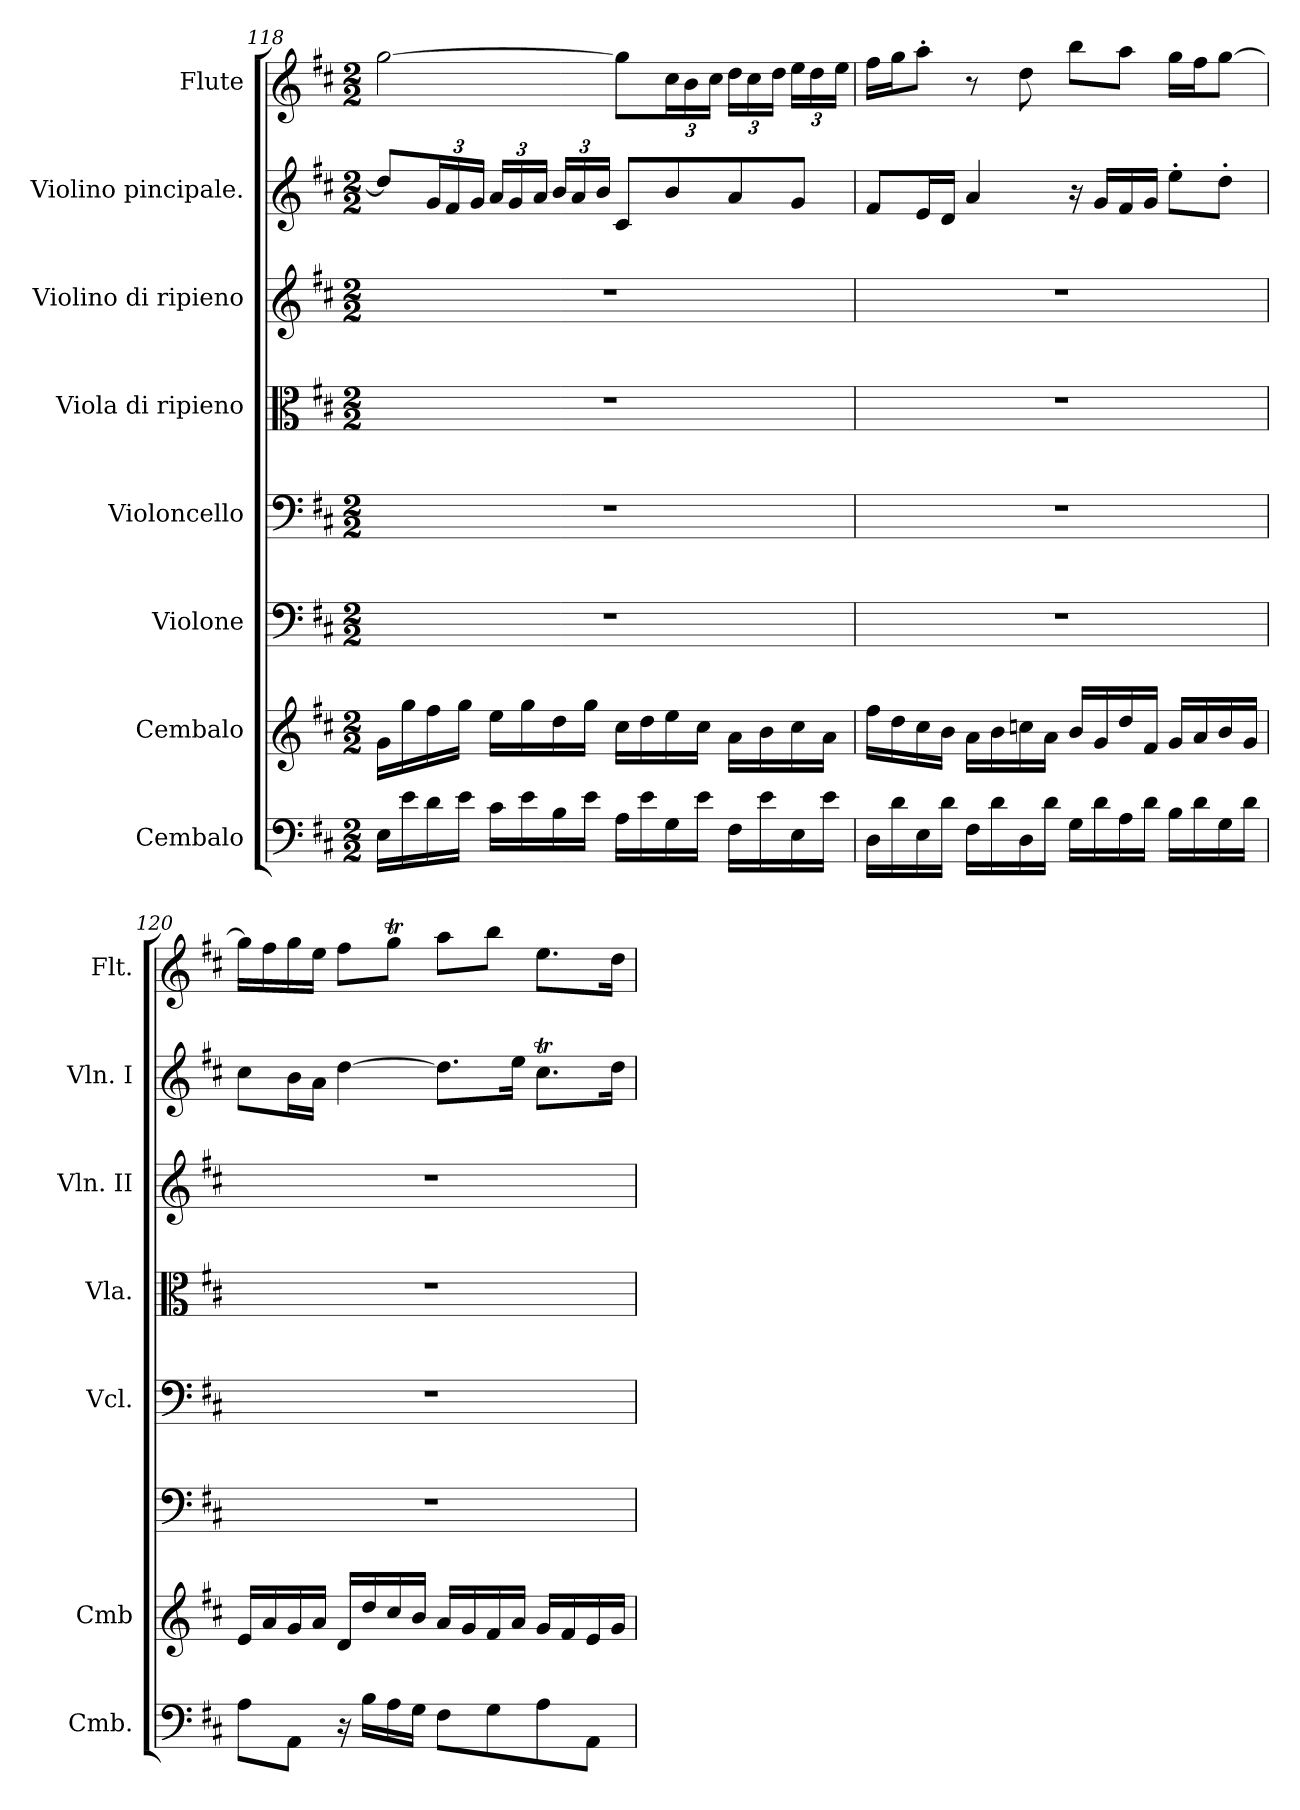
**kern	**kern	**kern	**kern	**kern	**kern	**kern	**kern
*part8	*part7	*part6	*part5	*part4	*part3	*part2	*part1
*staff8	*staff7	*staff6	*staff5	*staff4	*staff3	*staff2	*staff1
*I"Cembalo	*I"Cembalo	*I"Violone	*I"Violoncello	*I"Viola di ripieno	*I"Violino di ripieno	*I"Violino pincipale.	*I"Flute
*I'Cmb.	*I'Cmb	*	*I'Vcl.	*I'Vla.	*I'Vln. II	*I'Vln. I	*I'Flt.
!!LO:LB:g=z
*clefF4	*clefG2	*clefF4	*clefF4	*clefC3	*clefG2	*clefG2	*clefG2
*	*	*ITrd7c12	*	*	*	*	*
*k[f#c#]	*k[f#c#]	*k[f#c#]	*k[f#c#]	*k[f#c#]	*k[f#c#]	*k[f#c#]	*k[f#c#]
*D:	*D:	*D:	*D:	*D:	*D:	*D:	*D:
*M2/2	*M2/2	*M2/2	*M2/2	*M2/2	*M2/2	*M2/2	*M2/2
=118	=118	=118	=118	=118	=118	=118	=118
16E\LL	16g\LL	1r	1r	1r	1r	8dd/L]	[2gg\
16e\	16gg\	.	.	.	.	.	.
*	*	*	*	*	*	*Xbrackettup	*
16d\	16ff#\	.	.	.	.	24g/L	.
.	.	.	.	.	.	24f#/	.
16e\JJ	16gg\JJ	.	.	.	.	.	.
.	.	.	.	.	.	24g/JJ	.
16c#\LL	16ee\LL	.	.	.	.	24a/LL	.
.	.	.	.	.	.	24g/	.
16e\	16gg\	.	.	.	.	.	.
.	.	.	.	.	.	24a/JJ	.
16B\	16dd\	.	.	.	.	24b/LL	.
.	.	.	.	.	.	24a/	.
16e\JJ	16gg\JJ	.	.	.	.	.	.
.	.	.	.	.	.	24b/JJ	.
16A\LL	16cc#\LL	.	.	.	.	8c#/L	8gg\L]
16e\	16dd\	.	.	.	.	.	.
*	*	*	*	*	*	*	*Xbrackettup
16G\	16ee\	.	.	.	.	8b/	24cc#\L
.	.	.	.	.	.	.	24b\
16e\JJ	16cc#\JJ	.	.	.	.	.	.
.	.	.	.	.	.	.	24cc#\JJ
16F#\LL	16a\LL	.	.	.	.	8a/	24dd\LL
.	.	.	.	.	.	.	24cc#\
16e\	16b\	.	.	.	.	.	.
.	.	.	.	.	.	.	24dd\JJ
16E\	16cc#\	.	.	.	.	8g/J	24ee\LL
.	.	.	.	.	.	.	24dd\
16e\JJ	16a\JJ	.	.	.	.	.	.
.	.	.	.	.	.	.	24ee\JJ
=119	=119	=119	=119	=119	=119	=119	=119
16D\LL	16ff#\LL	1r	1r	1r	1r	8f#/L	16ff#\LL
16d\	16dd\	.	.	.	.	.	16gg\J
16E\	16cc#\	.	.	.	.	16e/L	8aa'\J
16d\JJ	16b\JJ	.	.	.	.	16d/JJ	.
16F#\LL	16a\LL	.	.	.	.	4a/	8r
16d\	16b\	.	.	.	.	.	.
16D\	16ccn\	.	.	.	.	.	8dd\
16d\JJ	16a\JJ	.	.	.	.	.	.
16G\LL	16b/LL	.	.	.	.	16r	8bb\L
16d\	16g/	.	.	.	.	16g/LL	.
16A\	16dd/	.	.	.	.	16f#/	8aa\J
16d\JJ	16f#/JJ	.	.	.	.	16g/JJ	.
16B\LL	16g/LL	.	.	.	.	8ee'\L	16gg\LL
16d\	16a/	.	.	.	.	.	16ff#\J
16G\	16b/	.	.	.	.	8dd'\J	[8gg\J
16d\JJ	16g/JJ	.	.	.	.	.	.
=120	=120	=120	=120	=120	=120	=120	=120
8A\L	16e/LL	1r	1r	1r	1r	8cc#\L	16gg\LL]
.	16a/	.	.	.	.	.	16ff#\
8AA\J	16g/	.	.	.	.	16b\L	16gg\
.	16a/JJ	.	.	.	.	16a\JJ	16ee\JJ
16r	16d/LL	.	.	.	.	[4dd\	8ff#\L
16B\LL	16dd/	.	.	.	.	.	.
16A\	16cc#/	.	.	.	.	.	8ggT\J
16G\JJ	16b/JJ	.	.	.	.	.	.
8F#\L	16a/LL	.	.	.	.	8.dd\L]	8aa\L
.	16g/	.	.	.	.	.	.
8G\	16f#/	.	.	.	.	.	8bb\J
.	16a/JJ	.	.	.	.	16ee\Jk	.
8A\	16g/LL	.	.	.	.	8.cc#t\L	8.ee\L
.	16f#/	.	.	.	.	.	.
8AA\J	16e/	.	.	.	.	.	.
.	16g/JJ	.	.	.	.	16dd\Jk	16dd\Jk
=	=	=	=	=	=	=	=
*-	*-	*-	*-	*-	*-	*-	*-
